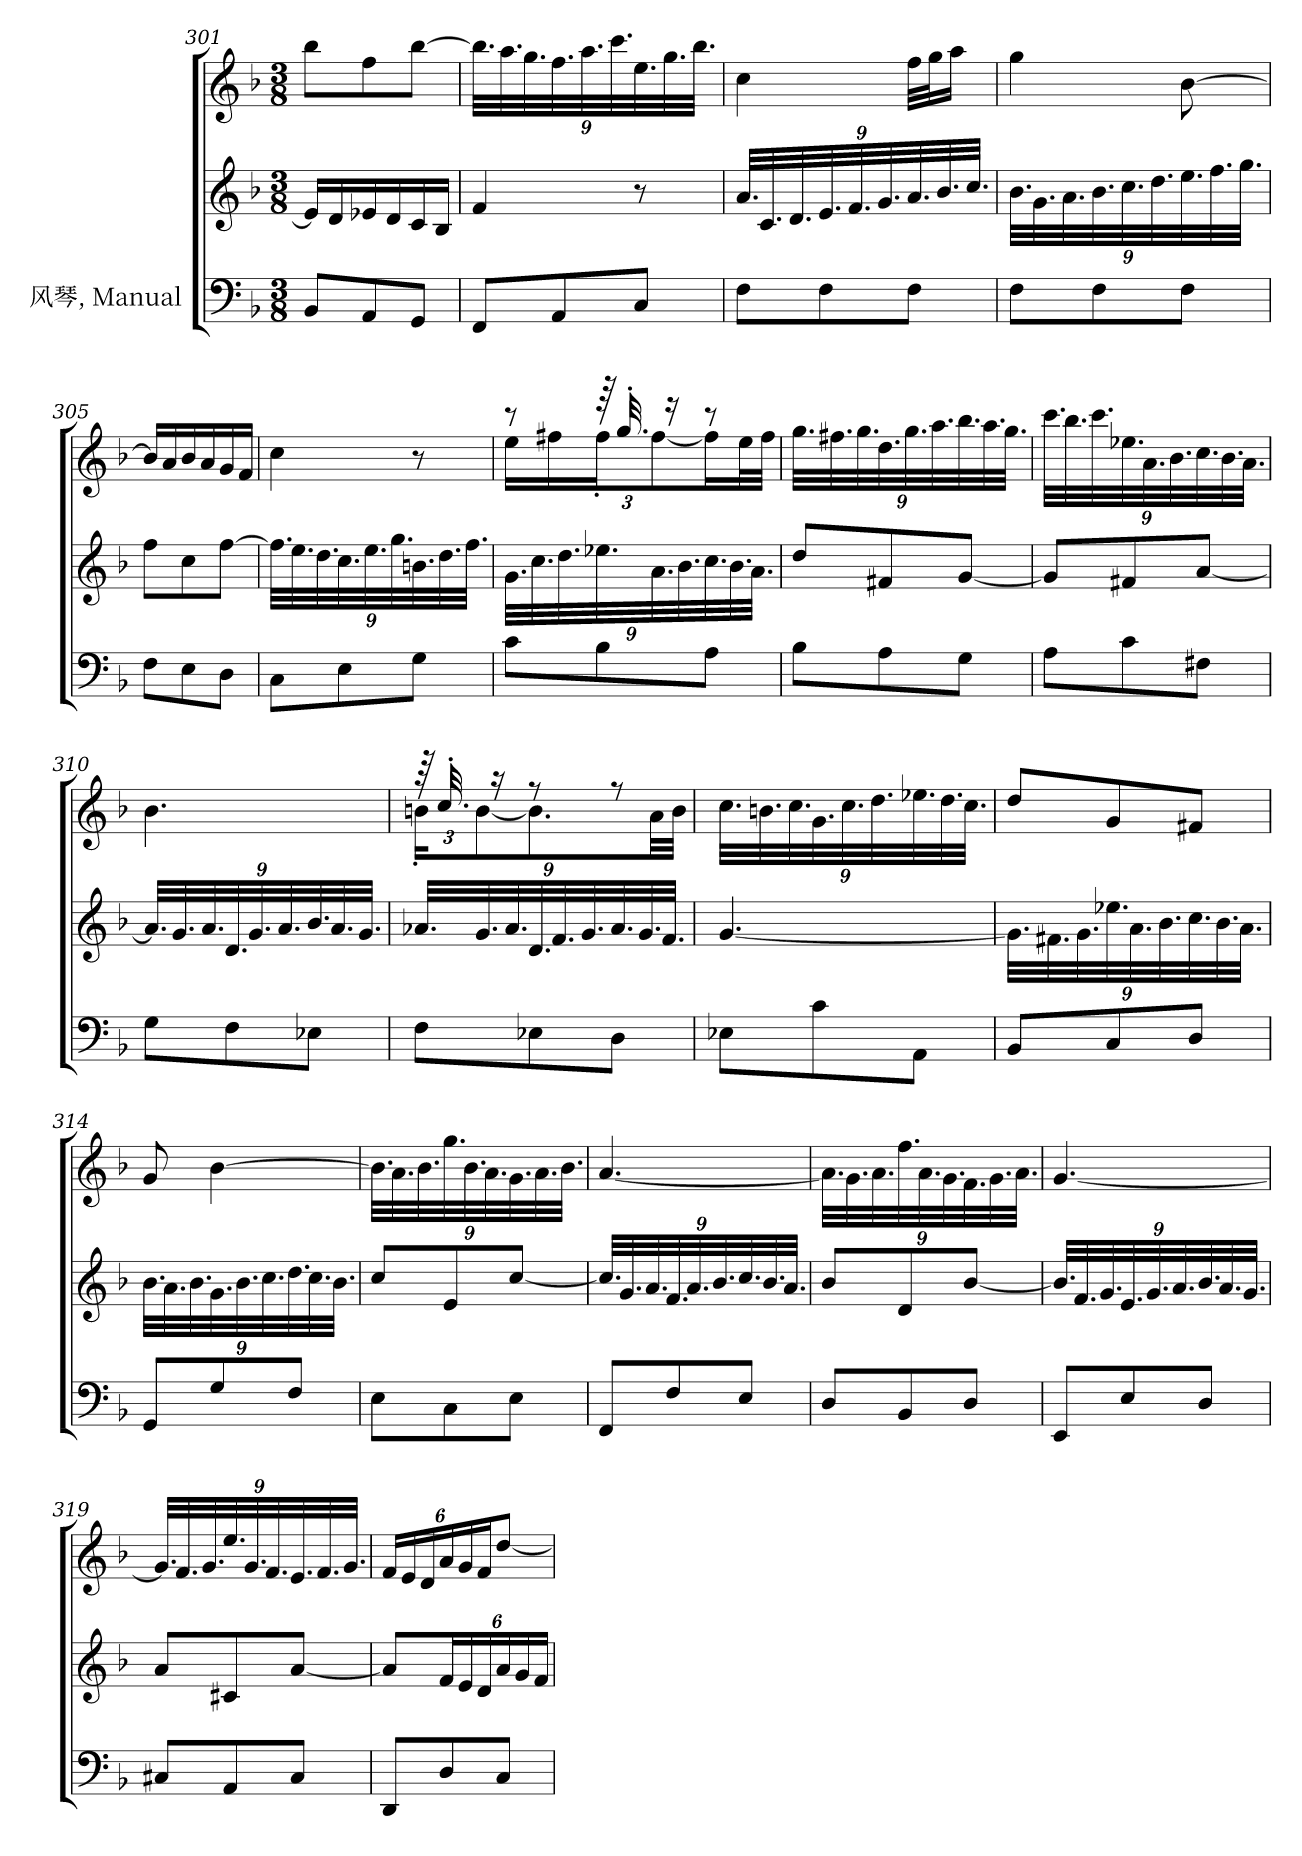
**kern	**kern	**kern
*part1	*part1	*part1
*staff3	*staff2	*staff1
*I"风琴, Manual	*	*
*clefF4	*clefG2	*clefG2
*k[b-]	*k[b-]	*k[b-]
*M3/8	*M3/8	*M3/8
=301	=301	=301
8BB-/L	16e-/LL]	8bb-\L
.	16d/	.
8AA/	16e-X/	8ff\
.	16d/	.
8GG/J	16c/	[8bb-\J
.	16B-/JJ	.
=302	=302	=302
*	*	*Xbrackettup
8FF/L	4f/	36.bb-\LLL]
.	.	36.aa\
.	.	36.gg\
8AA/	.	36.ff\
.	.	36.aa\
.	.	36.ccc\
8C/J	8r	36.ee\
.	.	36.gg\
.	.	36.bb-\JJJ
!!LO:LB:g=z
=303	=303	=303
*	*Xbrackettup	*
8F\L	36.a/LLL	4cc\
.	36.c/	.
.	36.d/	.
8F\	36.e/	.
.	36.f/	.
.	36.g/	.
8F\J	36.a/	32ff\LLL
.	.	32gg\J
.	36.b-/	.
.	.	16aa\JJ
.	36.cc/JJJ	.
=304	=304	=304
8F\L	36.b-\LLL	4gg\
.	36.g\	.
.	36.a\	.
8F\	36.b-\	.
.	36.cc\	.
.	36.dd\	.
8F\J	36.ee\	[8b-\
.	36.ff\	.
.	36.gg\JJJ	.
=305	=305	=305
8F\L	8ff\L	16b-/LL]
.	.	16a/
8E\	8cc\	16b-/
.	.	16a/
8D\J	[8ff\J	16g/
.	.	16f/JJ
!!LO:LB:g=z
=306	=306	=306
8C\L	36.ff\LLL]	4cc\
.	36.ee\	.
.	36.dd\	.
8E\	36.cc\	.
.	36.ee\	.
.	36.gg\	.
8G\J	36.bn\	8r
.	36.dd\	.
.	36.ff\JJJ	.
=307	=307	=307
*	*	*^
8c\L	36.g\LLL	8r	16ee\LL
.	36.cc\	.	.
.	.	.	16ff#X\
.	36.dd\	.	.
8B-\	36.ee-X\	64r	24ff#'\J
.	.	32.gg'/	.
.	36.a\	.	[12ff#\
.	.	16r	.
.	36.b-\	.	.
8A\J	36.cc\	8r	16ff#\L]
.	36.b-\	.	.
.	.	.	32ee\L
.	36.a\JJJ	.	.
.	.	.	32ff#\JJJ
*	*	*v	*v
=308	=308	=308
8B-\L	8dd/L	36.gg\LLL
.	.	36.ff#X\
.	.	36.gg\
8A\	8f#X/	36.dd\
.	.	36.gg\
.	.	36.aa\
8G\J	[8g/J	36.bb-\
.	.	36.aa\
.	.	36.gg\JJJ
!!LO:PB:g=z
=309	=309	=309
8A\L	8g/L]	36.ccc\LLL
.	.	36.bb-\
.	.	36.ccc\
8c\	8f#X/	36.ee-X\
.	.	36.a\
.	.	36.b-\
8F#X\J	[8a/J	36.cc\
.	.	36.b-\
.	.	36.a\JJJ
=310	=310	=310
8G\L	36.a/LLL]	4.b-\
.	36.g/	.
.	36.a/	.
8F\	36.d/	.
.	36.g/	.
.	36.a/	.
8E-X\J	36.b-/	.
.	36.a/	.
.	36.g/JJJ	.
=311	=311	=311
*	*	*^
8F\L	36.a-X/LLL	64r	24bn'\KL
.	.	32.cc'/	.
.	36.g/	.	[12b\
.	.	16r	.
.	36.a-/	.	.
8E-X\	36.d/	8r	8.b\]
.	36.f/	.	.
.	36.g/	.	.
8D\J	36.a-/	8r	.
.	36.g/	.	.
.	.	.	32a\LL
.	36.f/JJJ	.	.
.	.	.	32b\JJJ
*	*	*v	*v
!!LO:LB:g=z
=312	=312	=312
8E-X\L	[4.g/	36.cc\LLL
.	.	36.bn\
.	.	36.cc\
8c\	.	36.g\
.	.	36.cc\
.	.	36.dd\
8AA\J	.	36.ee-X\
.	.	36.dd\
.	.	36.cc\JJJ
=313	=313	=313
8BB-/L	36.g\LLL]	8dd/L
.	36.f#X\	.
.	36.g\	.
8C/	36.ee-X\	8g/
.	36.a\	.
.	36.b-\	.
8D/J	36.cc\	8f#X/J
.	36.b-\	.
.	36.a\JJJ	.
=314	=314	=314
8GG/L	36.b-\LLL	8g/
.	36.a\	.
.	36.b-\	.
8G/	36.g\	[4b-\
.	36.b-\	.
.	36.cc\	.
8F/J	36.dd\	.
.	36.cc\	.
.	36.b-\JJJ	.
!!LO:LB:g=z
=315	=315	=315
8E\L	8cc/L	36.b-\LLL]
.	.	36.a\
.	.	36.b-\
8C\	8e/	36.gg\
.	.	36.b-\
.	.	36.a\
8E\J	[8cc/J	36.g\
.	.	36.a\
.	.	36.b-\JJJ
=316	=316	=316
8FF/L	36.cc/LLL]	[4.a/
.	36.g/	.
.	36.a/	.
8F/	36.f/	.
.	36.a/	.
.	36.b-/	.
8E/J	36.cc/	.
.	36.b-/	.
.	36.a/JJJ	.
=317	=317	=317
8D/L	8b-/L	36.a\LLL]
.	.	36.g\
.	.	36.a\
8BB-/	8d/	36.ff\
.	.	36.a\
.	.	36.g\
8D/J	[8b-/J	36.f\
.	.	36.g\
.	.	36.a\JJJ
!!LO:LB:g=z
=318	=318	=318
8EE/L	36.b-/LLL]	[4.g/
.	36.f/	.
.	36.g/	.
8E/	36.e/	.
.	36.g/	.
.	36.a/	.
8D/J	36.b-/	.
.	36.a/	.
.	36.g/JJJ	.
=319	=319	=319
8C#X/L	8a/L	36.g/LLL]
.	.	36.f/
.	.	36.g/
8AA/	8c#X/	36.ee/
.	.	36.g/
.	.	36.f/
8C#/J	[8a/J	36.e/
.	.	36.f/
.	.	36.g/JJJ
=320	=320	=320
8DD/L	8a/L]	24f/LL
.	.	24e/
.	.	24d/
8D/	24f/L	24a/
.	24e/	24g/
.	24d/	24f/J
8C/J	24a/	[8dd/J
.	24g/	.
.	24f/JJ	.
=	=	=
*-	*-	*-
